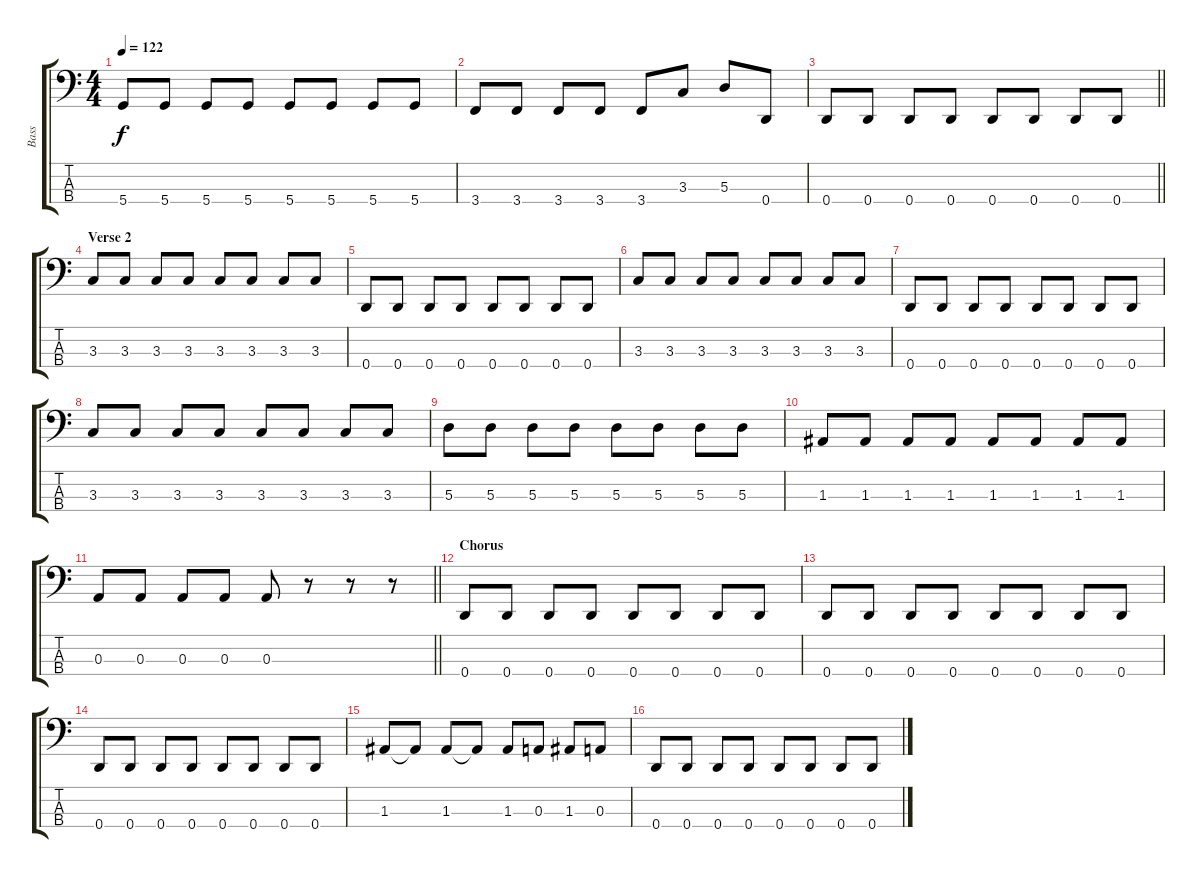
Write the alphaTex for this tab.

\track ("Bass" "Bass") {instrument electricbasspick}
\staff {score tabs}
\tuning (G2 D2 A1 D1) {hide}
\ts (4 4)
\tempo 122
\clef f4
\ks c
5.4.8{dy f} 5.4.8 5.4.8 5.4.8 5.4.8 5.4.8 5.4.8 5.4.8 |
3.4.8 3.4.8 3.4.8 3.4.8 3.4.8 3.3.8 5.3.8 0.4.8 |
\barLineRight lightlight
0.4.8 0.4.8 0.4.8 0.4.8 0.4.8 0.4.8 0.4.8 0.4.8 |
\section ("" "Verse 2")
3.3.8 3.3.8 3.3.8 3.3.8 3.3.8 3.3.8 3.3.8 3.3.8 |
0.4.8 0.4.8 0.4.8 0.4.8 0.4.8 0.4.8 0.4.8 0.4.8 |
3.3.8 3.3.8 3.3.8 3.3.8 3.3.8 3.3.8 3.3.8 3.3.8 |
0.4.8 0.4.8 0.4.8 0.4.8 0.4.8 0.4.8 0.4.8 0.4.8 |
3.3.8 3.3.8 3.3.8 3.3.8 3.3.8 3.3.8 3.3.8 3.3.8 |
5.3.8 5.3.8 5.3.8 5.3.8 5.3.8 5.3.8 5.3.8 5.3.8 |
1.3.8 1.3.8 1.3.8 1.3.8 1.3.8 1.3.8 1.3.8 1.3.8 |
\barLineRight lightlight
0.3.8 0.3.8 0.3.8 0.3.8 0.3.8 r.8 r.8 r.8 |
\section ("" "Chorus")
0.4.8 0.4.8 0.4.8 0.4.8 0.4.8 0.4.8 0.4.8 0.4.8 |
0.4.8 0.4.8 0.4.8 0.4.8 0.4.8 0.4.8 0.4.8 0.4.8 |
0.4.8 0.4.8 0.4.8 0.4.8 0.4.8 0.4.8 0.4.8 0.4.8 |
1.3.8 1.3{t}.8 1.3.8 1.3{t}.8 1.3.8 0.3.8 1.3.8 0.3.8 |
0.4.8 0.4.8 0.4.8 0.4.8 0.4.8 0.4.8 0.4.8 0.4.8
